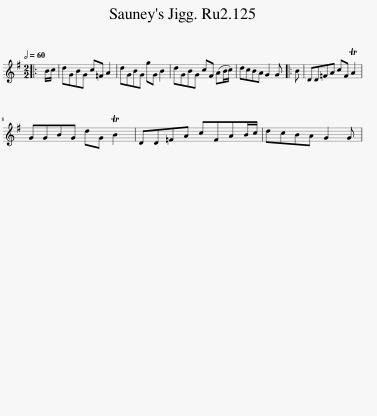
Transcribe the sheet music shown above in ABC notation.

X:1
L:1/8
Q:1/2=60
M:2/2
I:linebreak $
K:G
V:1 treble
V:1
|: B/c/ | dGBG c=F A2 | dGBG gG B2 | dGBG cF (AB/c/) | dcBA G2 G |: %5
 B | DD=FA cF TA2 |$ GGBG dG TB2 | DD=FA cFAB/c/ | dcBA G2 G | %10
